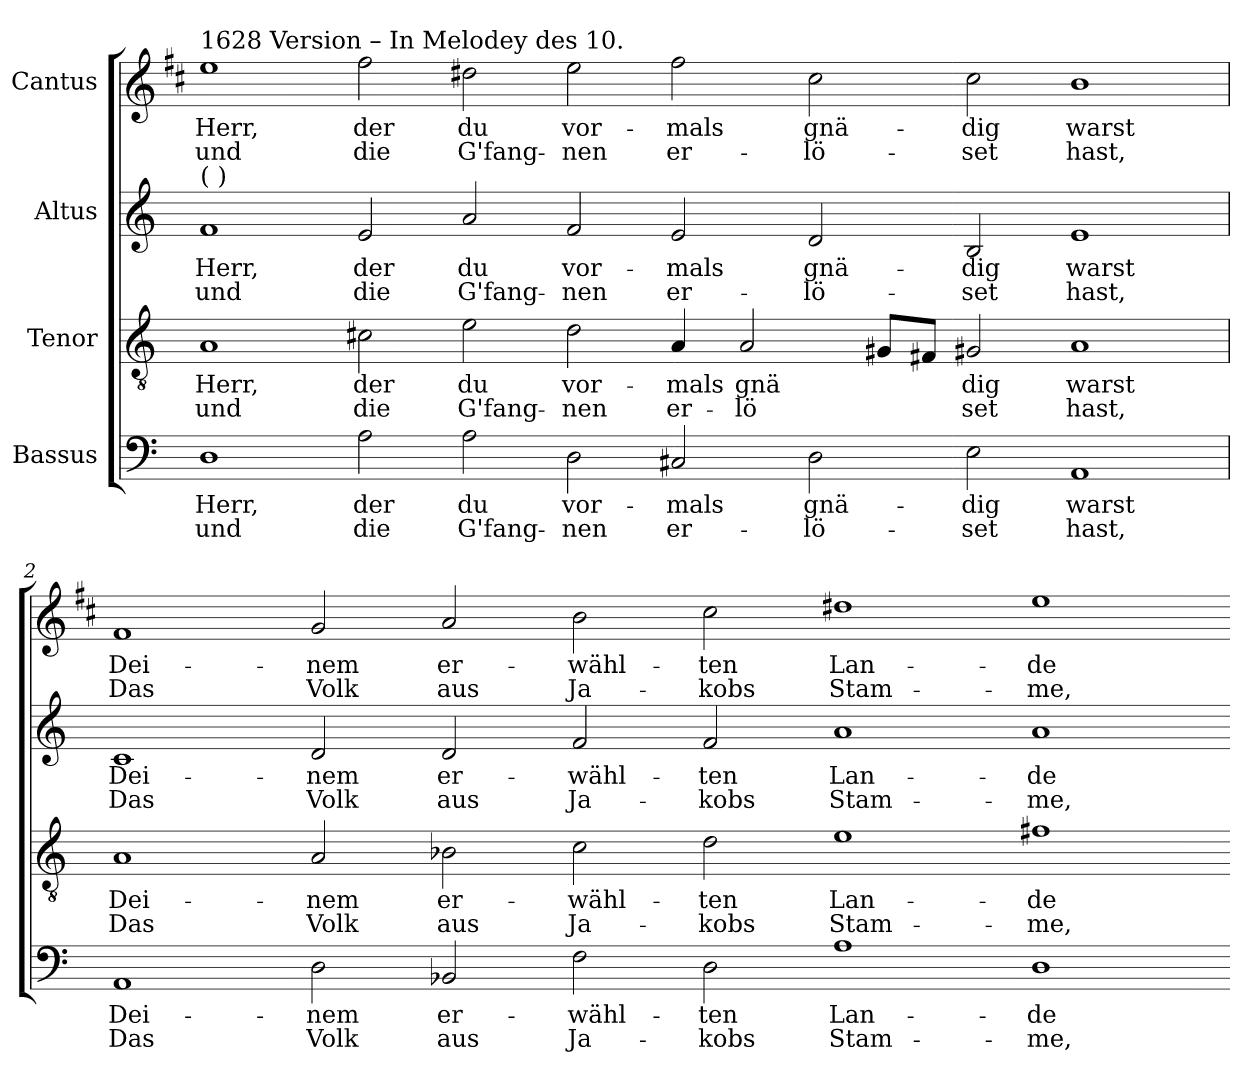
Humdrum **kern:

**kern	**text	**text	**kern	**text	**text	**kern	**text	**text	**kern	**text	**text
*part4	*part4	*part4	*part3	*part3	*part3	*part2	*part2	*part2	*part1	*part1	*part1
*staff4	*staff4	*staff4	*staff3	*staff3	*staff3	*staff2	*staff2	*staff2	*staff1	*staff1	*staff1
*I"Bassus	*	*	*I"Tenor	*	*	*I"Altus	*	*	*I"Cantus	*	*
*clefF4	*	*	*clefGv2	*	*	*clefG2	*	*	*clefG2	*	*
*	*	*	*	*	*	*	*	*	*ITrd1c2	*	*
*k[]	*	*	*k[]	*	*	*k[]	*	*	*k[]	*	*
*C:	*	*	*C:	*	*	*C:	*	*	*C:	*	*
=1	=1	=1	=1	=1	=1	=1	=1	=1	=1	=1	=1
!	!	!	!	!	!	!	!	!	!LO:TX:a:t=1628 Version – In Melodey des 10.	!	!
!	!	!	!	!	!	!LO:TX:a:t=(  )	!	!	!	!	!
!	!LO:LY:b	!LO:LY:b	!	!LO:LY:b	!LO:LY:b	!	!LO:LY:b	!LO:LY:b	!	!LO:LY:b	!LO:LY:b
1D	Herr,	und	1A	Herr,	und	1f	Herr,	und	1dd	Herr,	und
!	!LO:LY:b	!LO:LY:b	!	!LO:LY:b	!LO:LY:b	!	!LO:LY:b	!LO:LY:b	!	!LO:LY:b	!LO:LY:b
2A	der	die	2c#X	der	die	2e	der	die	2ee	der	die
!	!LO:LY:b	!LO:LY:b	!	!LO:LY:b	!LO:LY:b	!	!LO:LY:b	!LO:LY:b	!	!LO:LY:b	!LO:LY:b
2A	du	G'fang-	2e	du	G'fang-	2a	du	G'fang-	2cc#X	du	G'fang-
!	!LO:LY:b	!LO:LY:b	!	!LO:LY:b	!LO:LY:b	!	!LO:LY:b	!LO:LY:b	!	!LO:LY:b	!LO:LY:b
2D	-vor-	-nen	2d	-vor-	-nen	2f	-vor-	-nen	2dd	-vor-	-nen
!	!LO:LY:b	!LO:LY:b	!	!LO:LY:b	!LO:LY:b	!	!LO:LY:b	!LO:LY:b	!	!LO:LY:b	!LO:LY:b
2C#X	mals	er-	4A	mals	er-	2e	mals	er-	2ee	mals	er-
!	!	!	!	!LO:LY:b	!LO:LY:b	!	!	!	!	!	!
.	.	.	2A	-gnä	lö	.	.	.	.	.	.
!	!LO:LY:b	!LO:LY:b	!	!	!	!	!LO:LY:b	!LO:LY:b	!	!LO:LY:b	!LO:LY:b
2D	-gnä-	-lö-	.	.	.	2d	-gnä-	-lö-	2b	-gnä-	-lö-
.	.	.	8G#XL	.	.	.	.	.	.	.	.
.	.	.	8F#XJ	.	.	.	.	.	.	.	.
!	!LO:LY:b	!LO:LY:b	!	!LO:LY:b	!LO:LY:b	!	!LO:LY:b	!LO:LY:b	!	!LO:LY:b	!LO:LY:b
2E	-dig	set	2G#X	dig	set	2B	-dig	set	2b	-dig	set
!	!LO:LY:b	!LO:LY:b	!	!LO:LY:b	!LO:LY:b	!	!LO:LY:b	!LO:LY:b	!	!LO:LY:b	!LO:LY:b
1AA	warst	hast,	1A	warst	hast,	1e	warst	hast,	1a	warst	hast,
=2	=2	=2	=2	=2	=2	=2	=2	=2	=2	=2	=2
!	!LO:LY:b	!LO:LY:b	!	!LO:LY:b	!LO:LY:b	!	!LO:LY:b	!LO:LY:b	!	!LO:LY:b	!LO:LY:b
1AA	Dei-	-Das	1A	Dei-	-Das	1c	Dei-	-Das	1e	Dei-	-Das
!	!LO:LY:b	!LO:LY:b	!	!LO:LY:b	!LO:LY:b	!	!LO:LY:b	!LO:LY:b	!	!LO:LY:b	!LO:LY:b
2D	nem	Volk	2A	nem	Volk	2d	nem	Volk	2f	nem	Volk
!	!LO:LY:b	!LO:LY:b	!	!LO:LY:b	!LO:LY:b	!	!LO:LY:b	!LO:LY:b	!	!LO:LY:b	!LO:LY:b
2BB-X	er-	-aus	2B-X	er-	-aus	2d	er-	-aus	2g	er-	-aus
!	!LO:LY:b	!LO:LY:b	!	!LO:LY:b	!LO:LY:b	!	!LO:LY:b	!LO:LY:b	!	!LO:LY:b	!LO:LY:b
2F	wähl-	-Ja-	2c	wähl-	-Ja-	2f	wähl-	-Ja-	2a	wähl-	-Ja-
!	!LO:LY:b	!LO:LY:b	!	!LO:LY:b	!LO:LY:b	!	!LO:LY:b	!LO:LY:b	!	!LO:LY:b	!LO:LY:b
2D	-ten	kobs	2d	-ten	kobs	2f	-ten	kobs	2b	-ten	kobs
!	!LO:LY:b	!LO:LY:b	!	!LO:LY:b	!LO:LY:b	!	!LO:LY:b	!LO:LY:b	!	!LO:LY:b	!LO:LY:b
1A	Lan-	-Stam-	1e	Lan-	-Stam-	1a	Lan-	-Stam-	1cc#X	Lan-	-Stam-
!	!LO:LY:b	!LO:LY:b	!	!LO:LY:b	!LO:LY:b	!	!LO:LY:b	!LO:LY:b	!	!LO:LY:b	!LO:LY:b
1D	-de	me,	1f#X	-de	me,	1a	-de	me,	1dd	-de	me,
=-	=-	=-	=-	=-	=-	=-	=-	=-	=-	=-	=-
*-	*-	*-	*-	*-	*-	*-	*-	*-	*-	*-	*-
